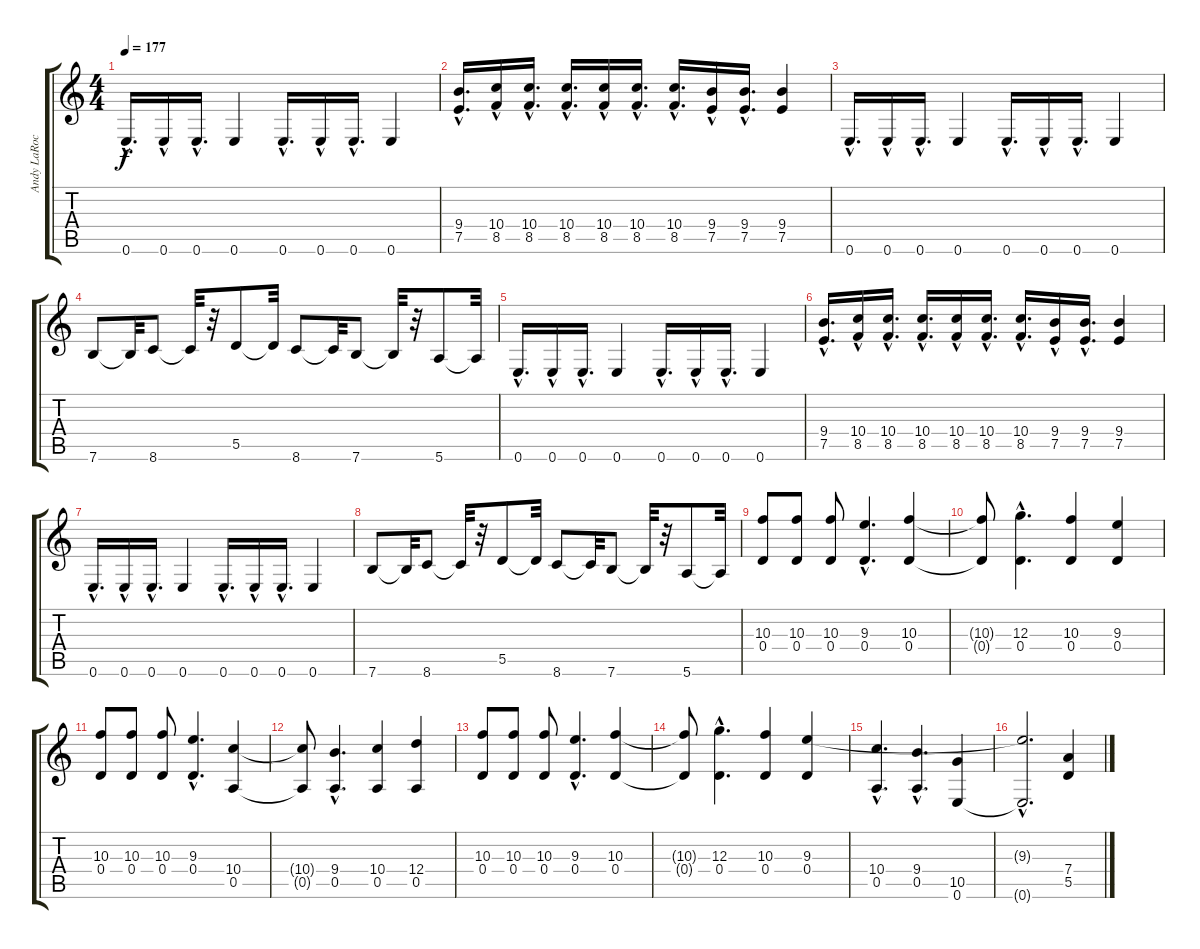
\track ("Andy LaRocque" "Andy LaRoc") {instrument distortionguitar}
\staff {score tabs}
\tuning (E4 B3 G3 D3 A2 E2) {hide}
\ts (4 4)
\tempo 177
\clef g2
\ks c
0.6{hac}.16{d dy f} 0.6{hac}.16 0.6{hac}.16{d} 0.6.4 0.6{hac}.16{d} 0.6{hac}.16 0.6{hac}.16{d} 0.6.4 |
(9.4{hac} 7.5{hac}).16{d} (10.4{hac} 8.5).16 (10.4{hac} 8.5{hac}).16{d} (10.4{hac} 8.5{hac}).16{d} (10.4{hac} 8.5).16 (10.4{hac} 8.5{hac}).16{d} (10.4{hac} 8.5{hac}).16{d} (9.4{hac} 7.5).16 (9.4{hac} 7.5{hac}).16{d} (9.4 7.5).4 |
0.6{hac}.16{d} 0.6{hac}.16 0.6{hac}.16{d} 0.6.4 0.6{hac}.16{d} 0.6{hac}.16 0.6{hac}.16{d} 0.6.4 |
7.6.8 7.6{t}.32 8.6.8 8.6{t}.32 r.32 5.5.8 5.5{t}.32 8.6.8 8.6{t}.32 7.6.8 7.6{t}.32 r.32 5.6.8 5.6{t}.32 |
0.6{hac}.16{d} 0.6{hac}.16 0.6{hac}.16{d} 0.6.4 0.6{hac}.16{d} 0.6{hac}.16 0.6{hac}.16{d} 0.6.4 |
(9.4{hac} 7.5{hac}).16{d} (10.4{hac} 8.5).16 (10.4{hac} 8.5{hac}).16{d} (10.4{hac} 8.5{hac}).16{d} (10.4{hac} 8.5).16 (10.4{hac} 8.5{hac}).16{d} (10.4{hac} 8.5{hac}).16{d} (9.4{hac} 7.5).16 (9.4{hac} 7.5{hac}).16{d} (9.4 7.5).4 |
0.6{hac}.16{d} 0.6{hac}.16 0.6{hac}.16{d} 0.6.4 0.6{hac}.16{d} 0.6{hac}.16 0.6{hac}.16{d} 0.6.4 |
7.6.8 7.6{t}.32 8.6.8 8.6{t}.32 r.32 5.5.8 5.5{t}.32 8.6.8 8.6{t}.32 7.6.8 7.6{t}.32 r.32 5.6.8 5.6{t}.32 |
(10.3 0.4).8 (10.3 0.4).8 (10.3 0.4).8 (9.3{hac} 0.4{hac}).4{d} (10.3 0.4).4 |
(10.3{t} 0.4{t}).8 (12.3{hac} 0.4{hac}).4{d} (10.3 0.4).4 (9.3 0.4).4 |
(10.3 0.4).8 (10.3 0.4).8 (10.3 0.4).8 (9.3{hac} 0.4{hac}).4{d} (10.4 0.5).4 |
(10.4{t} 0.5{t}).8 (9.4{hac} 0.5{hac}).4{d} (10.4 0.5).4 (12.4 0.5).4 |
(10.3 0.4).8 (10.3 0.4).8 (10.3 0.4).8 (9.3{hac} 0.4{hac}).4{d} (10.3 0.4).4 |
(10.3{t} 0.4{t}).8 (12.3{hac} 0.4{hac}).4{d} (10.3 0.4).4 (9.3 0.4).4 |
(10.4{hac} 0.5{hac}).4{d} (9.4{hac} 0.5{hac}).4{d} (10.5 0.6).4 |
(9.3{hac t} 0.6{hac t}).2{d} (7.4 5.5).4
